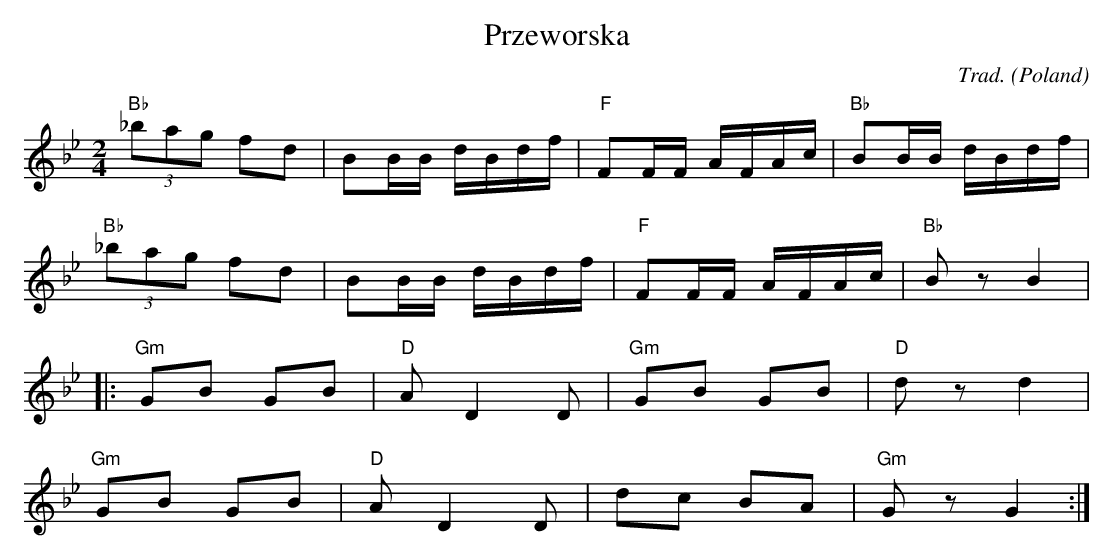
X:1
T:Przeworska
C:Trad.
O:Poland
M:2/4
L:1/8
K:Bb
"Bb"(3_bag fd |\
L:1/16
B2BB dBdf | "F"F2FF AFAc | "Bb"B2BB dBdf |*
L:1/8
"Bb"(3_bag fd |\
L:1/16
B2BB dBdf | "F"F2FF AFAc | "Bb"B2z2B4 |*
L:1/8\
|: "Gm"GB GB | "D"AD2D | "Gm"GB GB | "D"d z d2 | *
"Gm"GB GB | "D"A D2 D | dc BA | "Gm"G z G2 :| **
